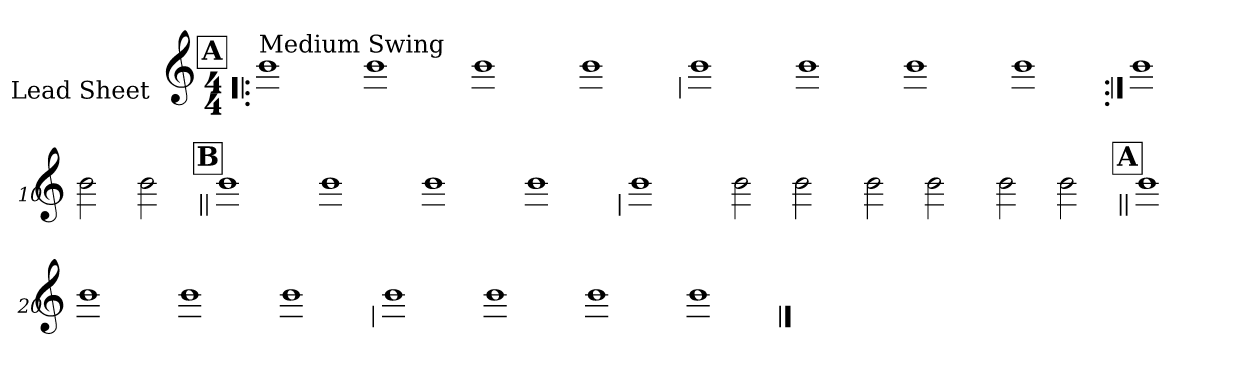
**kern
*part1
*staff1
*I"Lead Sheet
*stria0
*clefG2
*k[]
*C:
*M4/4
!!LO:REH:place=s1:a:t=A
=1!|:
!LO:TX:a:t=Medium Swing
1b
=2-
1b
=3-
1b
=4-
1b
!!LO:LB:g=z
=5
1b
=6-
1b
=7-
1b
=8-
1b
!!LO:LB:g=z
=9:|!
1b
=10-
2b
2b
!!LO:LB:g=z
!!LO:REH:place=s1:a:t=B
=11||
1b
=12-
1b
=13-
1b
=14-
1b
!!LO:LB:g=z
=15
1b
=16-
2b
2b
=17-
2b
2b
=18-
2b
2b
!!LO:LB:g=z
!!LO:REH:place=s1:a:t=A
=19||
1b
=20-
1b
=21-
1b
=22-
1b
!!LO:LB:g=z
=23
1b
=24-
1b
=25-
1b
=26-
1b
==
*-
